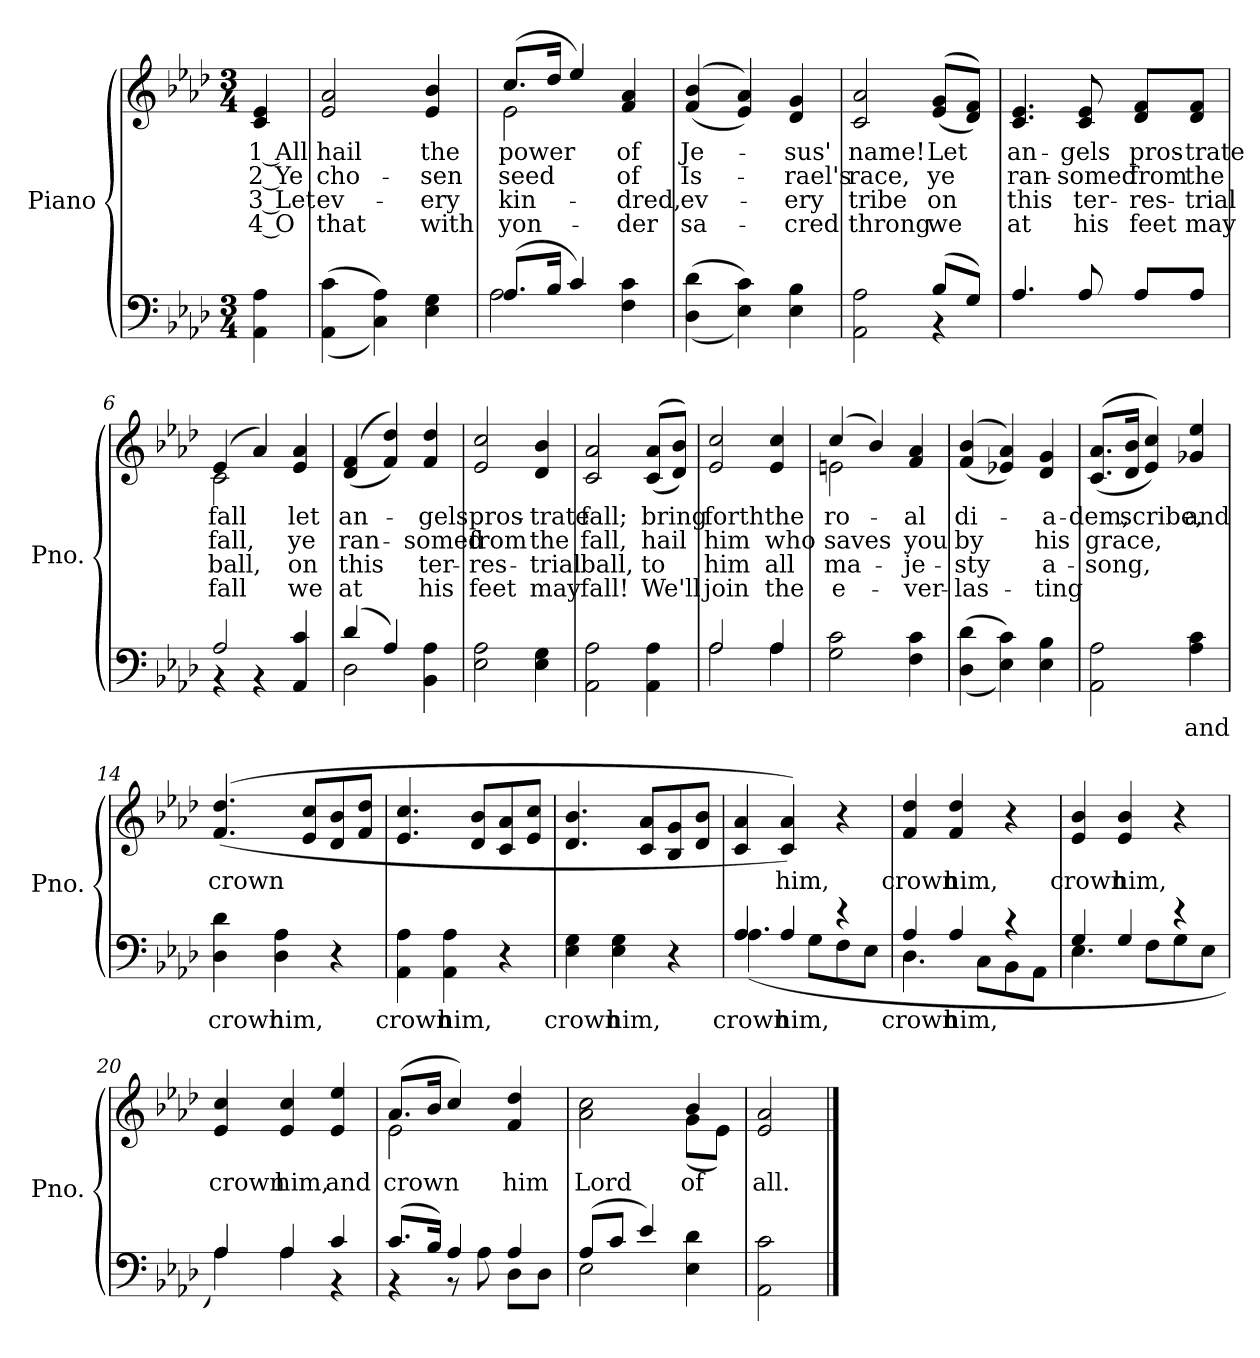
**kern	**text	**kern	**text	**text	**text	**text
*part2	*part2	*part1	*part1	*part1	*part1	*part1
*staff2	*staff2	*staff1	*staff1	*staff1	*staff1	*staff1
*I"Piano	*	*I"Piano	*	*	*	*
*I'Pno.	*	*I'Pno.	*	*	*	*
!!LO:PB:g=z
*clefF4	*	*clefG2	*	*	*	*
*k[b-e-a-d-]	*	*k[b-e-a-d-]	*	*	*	*
*A-:	*	*A-:	*	*	*	*
*M3/4	*	*M3/4	*	*	*	*
=	=	=	=	=	=	=
!	!	!	!LO:LY:b:color=#000000	!LO:LY:b:color=#000000	!LO:LY:b:color=#000000	!LO:LY:b:color=#000000
4AA-i\ 4A-i	.	4ci/ 4e-i	1 All	2 Ye	3 Let	4 O
=1	=1	=1	=1	=1	=1	=1
!	!	!	!LO:LY:b:color=#000000	!LO:LY:b:color=#000000	!LO:LY:b:color=#000000	!LO:LY:b:color=#000000
((4AA-i\ 4ci	.	2e-i/ 2a-i	hail	cho-	ev-	-that
4Ci\ 4A-i))	.	.	.	.	.	.
!	!	!	!LO:LY:b:color=#000000	!LO:LY:b:color=#000000	!LO:LY:b:color=#000000	!LO:LY:b:color=#000000
4E-i\ 4Gi	.	4e-i/ 4b-i	the	-sen	ery	with
=2	=2	=2	=2	=2	=2	=2
*^	*	*	*	*	*	*
!	!	!	!	!LO:LY:b:color=#000000	!LO:LY:b:color=#000000	!LO:LY:b:color=#000000	!LO:LY:b:color=#000000
*	*	*	*^	*	*	*	*
(8.A-i/L	2A-i\	.	(8.cci/L	2e-i\	power	seed	kin-	-yon-
16B-i/J	.	.	16dd-i/J	.	.	.	.	.
4ci/)	.	.	4ee-i/)	.	.	.	.	.
!	!	!	!	!	!LO:LY:b:color=#000000	!LO:LY:b:color=#000000	!LO:LY:b:color=#000000	!LO:LY:b:color=#000000
4Fi\ 4ci	4ryy	.	4fi/ 4a-i	4ryy	of	of	-dred,	der
=3	=3	=3	=3	=3	=3	=3	=3	=3
!	!	!	!	!	!LO:LY:b:color=#000000	!LO:LY:b:color=#000000	!LO:LY:b:color=#000000	!LO:LY:b:color=#000000
*v	*v	*	*	*	*	*	*	*
*	*	*v	*v	*	*	*	*
((4D-i\ 4d-i	.	((4fi/ 4b-i	Je-	Is-	ev-	-sa-
4E-i\ 4ci))	.	4e-i/ 4a-i))	.	.	.	.
!	!	!	!LO:LY:b:color=#000000	!LO:LY:b:color=#000000	!LO:LY:b:color=#000000	!LO:LY:b:color=#000000
4E-i\ 4B-i	.	4d-i/ 4gi	-sus'	-rael's	-ery	cred
=4	=4	=4	=4	=4	=4	=4
*^	*	*	*	*	*	*
!	!	!	!	!LO:LY:b:color=#000000	!LO:LY:b:color=#000000	!LO:LY:b:color=#000000	!LO:LY:b:color=#000000
2AA-i\ 2A-i	2ryy	.	2ci/ 2a-i	name!	race,	tribe	throng
!	!	!	!	!LO:LY:b:color=#000000	!LO:LY:b:color=#000000	!LO:LY:b:color=#000000	!LO:LY:b:color=#000000
(8B-i/L	4r	.	((8e-i/ 8giL	Let	ye	on	we
8Gi/J)	.	.	8d-i/ 8fiJ))	.	.	.	.
*v	*v	*	*	*	*	*	*
=5	=5	=5	=5	=5	=5	=5
!	!	!	!LO:LY:b:color=#000000	!LO:LY:b:color=#000000	!LO:LY:b:color=#000000	!LO:LY:b:color=#000000
4.A-i/	.	4.ci/ 4.e-i	an-	ran-	this	at
!	!	!	!LO:LY:b:color=#000000	!LO:LY:b:color=#000000	!LO:LY:b:color=#000000	!LO:LY:b:color=#000000
8A-i/	.	8ci/ 8e-i	-gels	-somed	ter-	-his
!	!	!	!LO:LY:b:color=#000000	!LO:LY:b:color=#000000	!LO:LY:b:color=#000000	!LO:LY:b:color=#000000
8A-i/L	.	8d-i/ 8fiL	pros-	from	res-	-feet
!	!	!	!LO:LY:b:color=#000000	!LO:LY:b:color=#000000	!LO:LY:b:color=#000000	!LO:LY:b:color=#000000
8A-i/J	.	8d-i/ 8fiJ	-trate	the	trial	may
!!LO:LB:g=z
=6	=6	=6	=6	=6	=6	=6
*^	*	*	*	*	*	*
!	!	!	!	!LO:LY:b:color=#000000	!LO:LY:b:color=#000000	!LO:LY:b:color=#000000	!LO:LY:b:color=#000000
*	*	*	*^	*	*	*	*
2A-i/	4r	.	(4e-i/	2ci\	fall	fall,	ball,	fall
.	4r	.	4a-i/)	.	.	.	.	.
!	!	!	!	!	!LO:LY:b:color=#000000	!LO:LY:b:color=#000000	!LO:LY:b:color=#000000	!LO:LY:b:color=#000000
4AA-i/ 4ci	4ryy	.	4e-i/ 4a-i	4ryy	let	ye	on	we
=7	=7	=7	=7	=7	=7	=7	=7	=7
!	!	!	!	!	!LO:LY:b:color=#000000	!LO:LY:b:color=#000000	!LO:LY:b:color=#000000	!LO:LY:b:color=#000000
*	*	*	*v	*v	*	*	*	*
(4d-i/	2D-i\	.	((4d-i/ 4fi	an-	ran-	this	at
4A-i/)	.	.	4fi/ 4dd-i))	.	.	.	.
!	!	!	!	!LO:LY:b:color=#000000	!LO:LY:b:color=#000000	!LO:LY:b:color=#000000	!LO:LY:b:color=#000000
4BB-i\ 4A-i	4ryy	.	4fi/ 4dd-i	-gels	-somed	ter-	-his
=8	=8	=8	=8	=8	=8	=8	=8
!	!	!	!	!LO:LY:b:color=#000000	!LO:LY:b:color=#000000	!LO:LY:b:color=#000000	!LO:LY:b:color=#000000
*v	*v	*	*	*	*	*	*
2E-i\ 2A-i	.	2e-i/ 2cci	pros-	from	res-	-feet
!	!	!	!LO:LY:b:color=#000000	!LO:LY:b:color=#000000	!LO:LY:b:color=#000000	!LO:LY:b:color=#000000
4E-i\ 4Gi	.	4d-i/ 4b-i	-trate	the	trial	may
=9	=9	=9	=9	=9	=9	=9
!	!	!	!LO:LY:b:color=#000000	!LO:LY:b:color=#000000	!LO:LY:b:color=#000000	!LO:LY:b:color=#000000
2AA-i\ 2A-i	.	2ci/ 2a-i	fall;	fall,	ball,	fall!
!	!	!	!LO:LY:b:color=#000000	!LO:LY:b:color=#000000	!LO:LY:b:color=#000000	!LO:LY:b:color=#000000
4AA-i\ 4A-i	.	((8ci/ 8a-iL	bring	hail	to	We'll
.	.	8d-i/ 8b-iJ))	.	.	.	.
=10	=10	=10	=10	=10	=10	=10
*^	*	*	*	*	*	*
!	!	!	!	!LO:LY:b:color=#000000	!LO:LY:b:color=#000000	!LO:LY:b:color=#000000	!LO:LY:b:color=#000000
2A-i/	2A-i\	.	2e-i/ 2cci	forth	him	him	join
!	!	!	!	!LO:LY:b:color=#000000	!LO:LY:b:color=#000000	!LO:LY:b:color=#000000	!LO:LY:b:color=#000000
4A-i/	4A-i\	.	4e-i/ 4cci	the	who	all	the
=11	=11	=11	=11	=11	=11	=11	=11
!	!	!	!	!LO:LY:b:color=#000000	!LO:LY:b:color=#000000	!LO:LY:b:color=#000000	!LO:LY:b:color=#000000
*v	*v	*	*^	*	*	*	*
2Gi\ 2ci	.	(4cci/	2eni\	ro-	saves	ma-	-e-
.	.	4b-i/)	.	.	.	.	.
!	!	!	!	!LO:LY:b:color=#000000	!LO:LY:b:color=#000000	!LO:LY:b:color=#000000	!LO:LY:b:color=#000000
4Fi\ 4ci	.	4fi/ 4a-i	4ryy	-al	you	-je-	-ver-
=12	=12	=12	=12	=12	=12	=12	=12
!	!	!	!	!LO:LY:b:color=#000000	!LO:LY:b:color=#000000	!LO:LY:b:color=#000000	!LO:LY:b:color=#000000
*	*	*v	*v	*	*	*	*
((4D-i\ 4d-i	.	((4fi/ 4b-i	di-	by	-sty	las-
4E-i\ 4ci))	.	4e-Xi/ 4a-i))	.	.	.	.
!	!	!	!LO:LY:b:color=#000000	!LO:LY:b:color=#000000	!LO:LY:b:color=#000000	!LO:LY:b:color=#000000
4E-i\ 4B-i	.	4d-i/ 4gi	-a-	his	-a-	-ting
!!LO:LB:g=z
=13	=13	=13	=13	=13	=13	=13
!	!	!	!LO:LY:b:color=#000000	!LO:LY:b:color=#000000	!LO:LY:b:color=#000000	!
2AA-i\ 2A-i	.	((8.ci/ 8.a-iL	-dem,	grace,	song,	.
!	!	!	!LO:LY:b:color=#000000	!	!	!
.	.	16d-i/ 16b-iJ	scribe,	.	.	.
.	.	4e-i/ 4cci))	.	.	.	.
!	!LO:LY:a:color=#000000	!	!LO:LY:b:color=#000000	!	!	!
4A-i\ 4ci	and	4g-Xi/ 4ee-i	and	.	.	.
=14	=14	=14	=14	=14	=14	=14
!	!LO:LY:a:color=#000000	!	!LO:LY:b:color=#000000	!	!	!
4D-i\ 4d-i	crown	((4.fi/ 4.dd-i	crown	.	.	.
!	!LO:LY:a:color=#000000	!	!	!	!	!
4D-i\ 4A-i	him,	.	.	.	.	.
.	.	8e-i/ 8cciL	.	.	.	.
4r	.	8d-i/ 8b-i	.	.	.	.
.	.	8fi/ 8dd-iJ	.	.	.	.
=15	=15	=15	=15	=15	=15	=15
!	!LO:LY:a:color=#000000	!	!	!	!	!
4AA-i\ 4A-i	crown	4.e-i/ 4.cci	.	.	.	.
!	!LO:LY:a:color=#000000	!	!	!	!	!
4AA-i\ 4A-i	him,	.	.	.	.	.
.	.	8d-i/ 8b-iL	.	.	.	.
4r	.	8ci/ 8a-i	.	.	.	.
.	.	8e-i/ 8cciJ	.	.	.	.
=16	=16	=16	=16	=16	=16	=16
!	!LO:LY:a:color=#000000	!	!	!	!	!
4E-i\ 4Gi	crown	4.d-i/ 4.b-i	.	.	.	.
!	!LO:LY:a:color=#000000	!	!	!	!	!
4E-i\ 4Gi	him,	.	.	.	.	.
.	.	8ci/ 8a-iL	.	.	.	.
4r	.	8B-i/ 8gi	.	.	.	.
.	.	8d-i/ 8b-iJ	.	.	.	.
=17	=17	=17	=17	=17	=17	=17
!	!LO:LY:a:color=#000000	!	!	!	!	!
*^	*	*	*	*	*	*
4A-i/	(4.A-i\	crown	4ci/ 4a-i	.	.	.	.
!	!	!LO:LY:a:color=#000000	!	!LO:LY:b:color=#000000	!	!	!
4A-i/	.	him,	4ci/ 4a-i))	him,	.	.	.
.	8Gi\L	.	.	.	.	.	.
4r	8Fi\	.	4r	.	.	.	.
.	8E-i\J	.	.	.	.	.	.
=18	=18	=18	=18	=18	=18	=18	=18
!	!	!LO:LY:a:color=#000000	!	!LO:LY:b:color=#000000	!	!	!
4A-i/	4.D-i\	crown	4fi/ 4dd-i	crown	.	.	.
!	!	!LO:LY:a:color=#000000	!	!LO:LY:b:color=#000000	!	!	!
4A-i/	.	him,	4fi/ 4dd-i	him,	.	.	.
.	8Ci\L	.	.	.	.	.	.
4r	8BB-i\	.	4r	.	.	.	.
.	8AA-i\J	.	.	.	.	.	.
!!LO:LB:g=z
=19	=19	=19	=19	=19	=19	=19	=19
!	!	!	!	!LO:LY:b:color=#000000	!	!	!
4Gi/	4.E-i\	.	4e-i/ 4b-i	crown	.	.	.
!	!	!	!	!LO:LY:b:color=#000000	!	!	!
4Gi/	.	.	4e-i/ 4b-i	him,	.	.	.
.	8Fi\L	.	.	.	.	.	.
4r	8Gi\	.	4r	.	.	.	.
.	8E-i\J	.	.	.	.	.	.
=20	=20	=20	=20	=20	=20	=20	=20
!	!	!	!	!LO:LY:b:color=#000000	!	!	!
4A-i/	4A-i\)	.	4e-i/ 4cci	crown	.	.	.
!	!	!	!	!LO:LY:b:color=#000000	!	!	!
4A-i/	4A-i\	.	4e-i/ 4cci	him,	.	.	.
!	!	!	!	!LO:LY:b:color=#000000	!	!	!
4ci/	4r	.	4e-i/ 4ee-i	and	.	.	.
=21	=21	=21	=21	=21	=21	=21	=21
!	!	!	!	!LO:LY:b:color=#000000	!	!	!
*	*	*	*^	*	*	*	*
(8.ci/L	4r	.	(8.a-i/L	2e-i\	crown	.	.	.
16B-i/J)	.	.	16b-i/J	.	.	.	.	.
4A-i/	8r	.	4cci/)	.	.	.	.	.
.	8A-i\	.	.	.	.	.	.	.
!	!	!	!	!	!LO:LY:b:color=#000000	!	!	!
4A-i/	8D-i\L	.	4fi/ 4dd-i	4ryy	him	.	.	.
.	8D-i\J	.	.	.	.	.	.	.
=22	=22	=22	=22	=22	=22	=22	=22	=22
!	!	!	!	!	!LO:LY:b:color=#000000	!	!	!
(8A-i/L	2E-i\	.	2a-i\ 2cci	2ryy	Lord	.	.	.
8ci/J	.	.	.	.	.	.	.	.
4e-i/)	.	.	.	.	.	.	.	.
!	!	!	!	!	!LO:LY:b:color=#000000	!	!	!
4E-i\ 4d-i	4ryy	.	4b-i/	(8gi\L	of	.	.	.
.	.	.	.	8e-i\J)	.	.	.	.
*v	*v	*	*	*	*	*	*	*
=23	=23	=23	=23	=23	=23	=23	=23
!	!	!	!	!LO:LY:b:color=#000000	!	!	!
*	*	*v	*v	*	*	*	*
2AA-i\ 2ci	.	2e-i/ 2a-i	all.	.	.	.
==	==	==	==	==	==	==
*-	*-	*-	*-	*-	*-	*-
